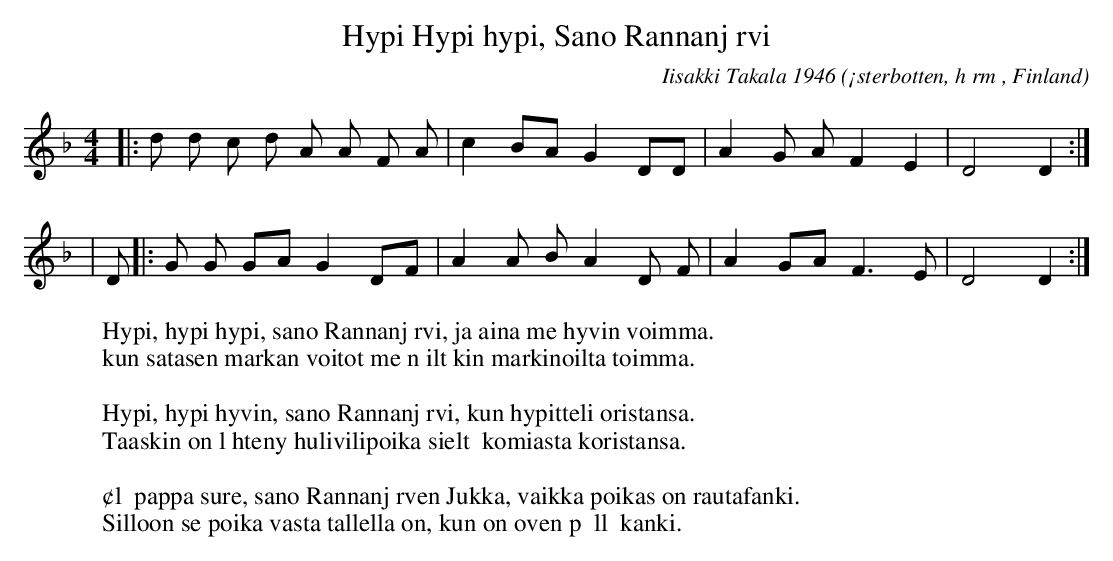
X:1
T: Hypi Hypi hypi, Sano Rannanj rvi
C: Iisakki Takala 1946
O: ¡sterbotten, h rm , Finland
M: 4/4
K: Dm
|: d d c d A A F A| c2 BA G2 DD | A2 G A F2 E2 | D4 D2 :|
|  D |: G G GA G2 DF  | A2 A B A2 D F | A2 GA F3 E | D4 D2 :|
W: Hypi, hypi hypi, sano Rannanj rvi, ja aina me hyvin voimma.
W: kun satasen markan voitot me n ilt kin markinoilta toimma.
W:
W: Hypi, hypi hyvin, sano Rannanj rvi, kun hypitteli oristansa.
W: Taaskin on l hteny hulivilipoika sielt  komiasta koristansa.
W:
W: ¢l  pappa sure, sano Rannanj rven Jukka, vaikka poikas on rautafanki.
W: Silloon se poika vasta tallella on, kun on oven p  ll  kanki.
